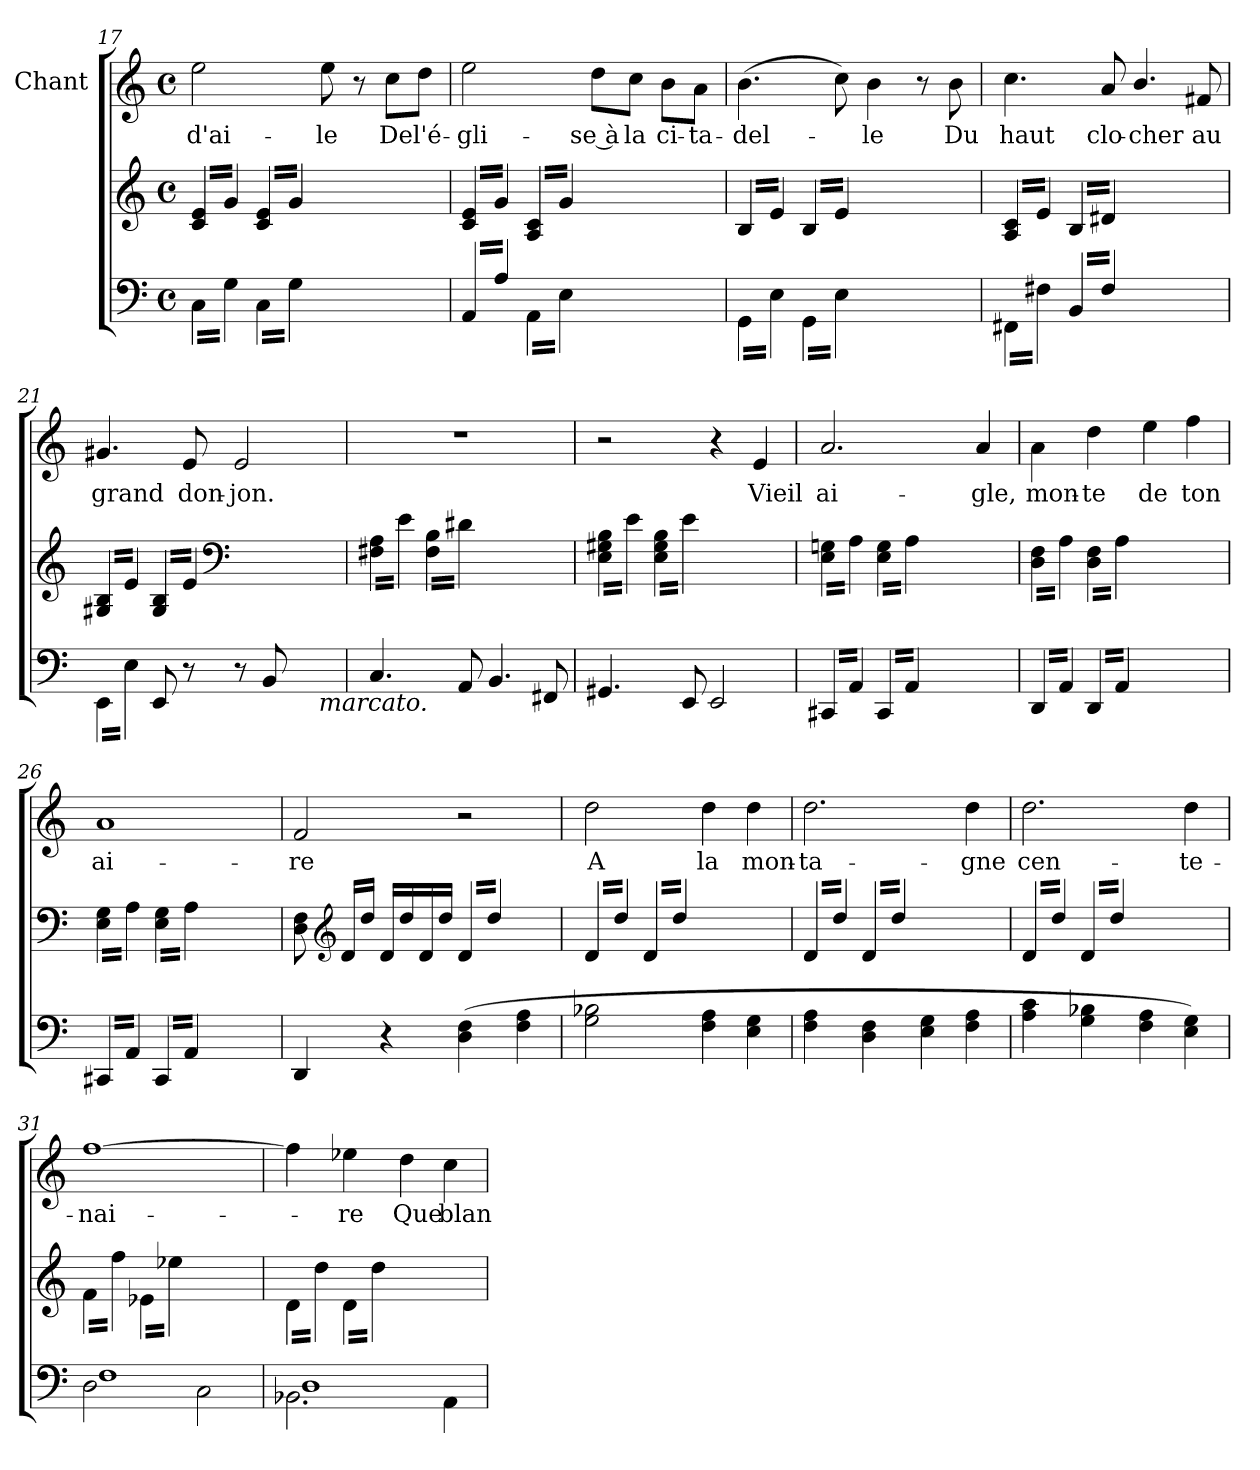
**kern	**kern	**kern	**text
*part3	*part2	*part1	*part1
*staff3	*staff2	*staff1	*staff1
*	*	*I"Chant	*
*clefF4	*clefG2	*clefG2	*
*k[]	*k[]	*k[]	*
*C:	*C:	*C:	*
*M4/4	*M4/4	*M4/4	*
*met(c)	*met(c)	*met(c)	*
=17	=17	=17	=17
!LO:N:vis=4	!	!	!
*tremolo	*	*	*
*	*tremolo	*	*
16C\LL	16c/ 16e/LL	2ee\	d'ai-
16G\	16g/	.	.
!LO:N:vis=4	!LO:N:vis=4	!	!
16C\	16c/ 16e/	.	.
16G\JJ	16g/JJ	.	.
!LO:N:vis=4	!	!	!
16C\LL	16c/ 16e/LL	.	.
16G\	16g/	.	.
!LO:N:vis=4	!LO:N:vis=4	!	!
16C\	16c/ 16e/	.	.
16G\JJ	16g/JJ	.	.
2ryy	2ryy	8ee\	-le
.	.	.	.
.	.	8r	.
.	.	8cc\L	De
.	.	8dd\J	l'é-
=18	=18	=18	=18
!LO:N:vis=4	!	!	!
16AA/LL	16c/ 16e/LL	2ee\	-gli-
16A/	16g/	.	.
!LO:N:vis=4	!LO:N:vis=4	!	!
16AA/	16c/ 16e/	.	.
16A/JJ	16g/JJ	.	.
!LO:N:vis=4	!	!	!
16AA\LL	16A/ 16c/LL	.	.
16E\	16g/	.	.
!LO:N:vis=4	!LO:N:vis=4	!	!
16AA\	16A/ 16c/	.	.
16E\JJ	16g/JJ	.	.
2ryy	2ryy	8dd\L	-se à
.	.	.	.
.	.	8cc\J	la
.	.	8b\L	ci-
.	.	8a\J	-ta-
=19	=19	=19	=19
!LO:N:vis=4	!LO:N:vis=4	!	!
16GG\LL	16B/LL	(>4.b\	-del-
16E\	16e/	.	.
!LO:N:vis=4	!LO:N:vis=4	!	!
16GG\	16B/	.	.
16E\JJ	16e/JJ	.	.
!LO:N:vis=4	!LO:N:vis=4	!	!
16GG\LL	16B/LL	.	.
16E\	16e/	.	.
!LO:N:vis=4	!LO:N:vis=4	!	!
16GG\	16B/	8cc\)	.
16E\JJ	16e/JJ	.	.
2ryy	2ryy	4b\	-le
.	.	.	.
.	.	8r	.
.	.	8b\	Du
!!LO:LB:g=z
=20	=20	=20	=20
!LO:N:vis=4	!	!	!
16FF#X\LL	16A/ 16c/LL	4.cc\	haut
16F#X\	16e/	.	.
!LO:N:vis=4	!LO:N:vis=4	!	!
16FF#X\	16A/ 16c/	.	.
16F#X\JJ	16e/JJ	.	.
!LO:N:vis=4	!LO:N:vis=4	!	!
16BB/LL	16B/LL	.	.
16F#/	16d#X/	.	.
!LO:N:vis=4	!LO:N:vis=4	!	!
16BB/	16B/	8a/	clo-
16F#/JJ	16d#X/JJ	.	.
2ryy	2ryy	4.b/	-cher
.	.	.	.
.	.	8f#X/	au
=21	=21	=21	=21
!LO:N:vis=4	!	!	!
*^	*	*	*
16EE\LL	2..ryy	16G#X/ 16B/LL	4.g#X/	grand
16E\	.	16e/	.	.
!LO:N:vis=4	!	!LO:N:vis=4	!	!
16EE\	.	16G#X/ 16B/	.	.
16E\JJ	.	16e/JJ	.	.
*Xtremolo	*	*	*	*
8EE/	.	16G#/ 16B/LL	.	.
.	.	16e/	.	.
!	!	!LO:N:vis=4	!	!
8r	.	16G#/ 16B/	8e/	don-
.	.	16e/JJ	.	.
*	*	*clefF4	*	*
8r	.	2ryy	2e/	-jon.
.	.	.	.	.
8BB/	.	.	.	.
4ryy	.	.	.	.
!	!LO:TX:b:i:t=marcato.	!	!	!
.	8ryy	.	.	.
*v	*v	*	*	*
=22	=22	=22	=22
4.C/	16F#X\ 16A\LL	1r	.
.	16e\	.	.
!	!LO:N:vis=4	!	!
.	16F#X\ 16A\	.	.
.	16e\JJ	.	.
.	16F#\ 16B\LL	.	.
.	16d#X\	.	.
!	!LO:N:vis=4	!	!
8AA/	16F#\ 16B\	.	.
.	16d#X\JJ	.	.
4.BB/	2ryy	.	.
.	.	.	.
8FF#X/	.	.	.
=23	=23	=23	=23
4.GG#X/	16E\ 16G#X\ 16B\LL	2r	.
.	16e\	.	.
!	!LO:N:vis=4	!	!
.	16E\ 16G#X\ 16B\	.	.
.	16e\JJ	.	.
.	16E\ 16G#\ 16B\LL	.	.
.	16e\	.	.
!	!LO:N:vis=4	!	!
8EE/	16E\ 16G#\ 16B\	.	.
.	16e\JJ	.	.
2EE/	2ryy	4r	.
.	.	.	.
.	.	4e/	Vieil
=24	=24	=24	=24
!LO:N:vis=4	!	!	!
*tremolo	*	*	*
16CC#X/LL	16E\ 16Gn\LL	2.a/	ai-
16AA/	16A\	.	.
!LO:N:vis=4	!LO:N:vis=4	!	!
16CC#X/	16E\ 16Gn\	.	.
16AA/JJ	16A\JJ	.	.
!LO:N:vis=4	!	!	!
16CC#/LL	16E\ 16G\LL	.	.
16AA/	16A\	.	.
!LO:N:vis=4	!LO:N:vis=4	!	!
16CC#/	16E\ 16G\	.	.
16AA/JJ	16A\JJ	.	.
2ryy	2ryy	.	.
.	.	.	.
.	.	4a/	-gle,
!!LO:PB:g=z
=25	=25	=25	=25
!LO:N:vis=4	!	!	!
16DD/LL	16D\ 16F\LL	4a\	mon-
16AA/	16A\	.	.
!LO:N:vis=4	!LO:N:vis=4	!	!
16DD/	16D\ 16F\	.	.
16AA/JJ	16A\JJ	.	.
!LO:N:vis=4	!	!	!
16DD/LL	16D\ 16F\LL	4dd\	-te
16AA/	16A\	.	.
!LO:N:vis=4	!LO:N:vis=4	!	!
16DD/	16D\ 16F\	.	.
16AA/JJ	16A\JJ	.	.
2ryy	2ryy	4ee\	de
.	.	.	.
.	.	4ff\	ton
=26	=26	=26	=26
!LO:N:vis=4	!	!	!
16CC#X/LL	16E\ 16G\LL	1a	ai-
16AA/	16A\	.	.
!LO:N:vis=4	!LO:N:vis=4	!	!
16CC#X/	16E\ 16G\	.	.
16AA/JJ	16A\JJ	.	.
!LO:N:vis=4	!	!	!
16CC#/LL	16E\ 16G\LL	.	.
16AA/	16A\	.	.
!LO:N:vis=4	!LO:N:vis=4	!	!
16CC#/	16E\ 16G\	.	.
16AA/JJ	16A\JJ	.	.
*	*Xtremolo	*	*
*Xtremolo	*	*	*
2ryy	2ryy	.	.
.	.	.	.
=27	=27	=27	=27
4DD/	8D\ 8F\	2f/	-re
*	*clefG2	*	*
.	16d/LL	.	.
.	16dd/JJ	.	.
4r	16d/LL	.	.
.	16dd/	.	.
.	16d/	.	.
.	16dd/JJ	.	.
!	!LO:N:vis=4	!	!
*	*tremolo	*	*
(>4D\ 4F\	16d/LL	2r	.
.	16dd/	.	.
!	!LO:N:vis=4	!	!
.	16d/	.	.
.	16dd/JJ	.	.
4F\ 4A\	4ryy	.	.
.	.	.	.
=28	=28	=28	=28
!	!LO:N:vis=4	!	!
2G\ 2B-X\	16d/LL	2dd\	A
.	16dd/	.	.
!	!LO:N:vis=4	!	!
.	16d/	.	.
.	16dd/JJ	.	.
!	!LO:N:vis=4	!	!
.	16d/LL	.	.
.	16dd/	.	.
!	!LO:N:vis=4	!	!
.	16d/	.	.
.	16dd/JJ	.	.
4F\ 4A\	2ryy	4dd\	la
.	.	.	.
4E\ 4G\	.	4dd\	mon-
=29	=29	=29	=29
!	!LO:N:vis=4	!	!
4F\ 4A\	16d/LL	2.dd\	-ta-
.	16dd/	.	.
!	!LO:N:vis=4	!	!
.	16d/	.	.
.	16dd/JJ	.	.
!	!LO:N:vis=4	!	!
4D\ 4F\	16d/LL	.	.
.	16dd/	.	.
!	!LO:N:vis=4	!	!
.	16d/	.	.
.	16dd/JJ	.	.
4E\ 4G\	2ryy	.	.
.	.	.	.
4F\ 4A\	.	4dd\	-gne
!!LO:LB:g=z
=30	=30	=30	=30
!	!LO:N:vis=4	!	!
4A\ 4c\	16d/LL	2.dd\	cen-
.	16dd/	.	.
!	!LO:N:vis=4	!	!
.	16d/	.	.
.	16dd/JJ	.	.
!	!LO:N:vis=4	!	!
4G\ 4B-X\	16d/LL	.	.
.	16dd/	.	.
!	!LO:N:vis=4	!	!
.	16d/	.	.
.	16dd/JJ	.	.
4F\ 4A\	2ryy	.	.
.	.	.	.
4E\ 4G\)	.	4dd\	-te-
=31	=31	=31	=31
*^	*	*	*
!	!	!LO:N:vis=4	!	!
2D\	1F	16f\LL	[1ff	-nai-
.	.	16ff\	.	.
!	!	!LO:N:vis=4	!	!
.	.	16f\	.	.
.	.	16ff\JJ	.	.
!	!	!LO:N:vis=4	!	!
.	.	16e-X\LL	.	.
.	.	16ee-X\	.	.
!	!	!LO:N:vis=4	!	!
.	.	16e-X\	.	.
.	.	16ee-X\JJ	.	.
2C\	.	2ryy	.	.
.	.	.	.	.
=32	=32	=32	=32	=32
!	!	!LO:N:vis=4	!	!
2.BB-X\	1D	16d\LL	4ff\]	.
.	.	16dd\	.	.
!	!	!LO:N:vis=4	!	!
.	.	16d\	.	.
.	.	16dd\JJ	.	.
!	!	!LO:N:vis=4	!	!
.	.	16d\LL	4ee-X\	-re
.	.	16dd\	.	.
!	!	!LO:N:vis=4	!	!
.	.	16d\	.	.
.	.	16dd\JJ	.	.
*	*	*Xtremolo	*	*
.	.	2ryy	4dd\	Que
.	.	.	.	.
4AA\	.	.	4cc\	blan-
*v	*v	*	*	*
=	=	=	=
*-	*-	*-	*-
